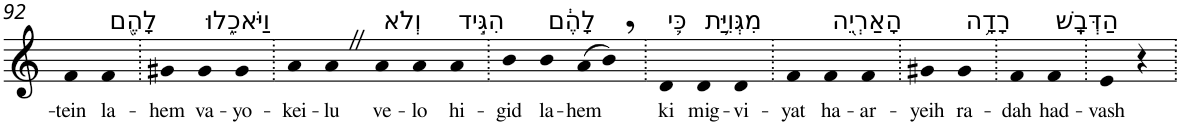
**kern	**text
*part1	*part1
*staff1	*staff1
*I"Piano	*
*I'Pno	*
!!LO:PB:g=z
*clefG2	*
*k[]	*
=92	=92
!	!LO:LY:b
4f	-tein
!LO:TX:a:t=לָהֶ֖ם	!
!	!LO:LY:b
4f	la-
=93.	=93.
!	!LO:LY:b
4g#X	-hem
!LO:TX:a:t=וַיֹּאכֵ֑לוּ	!
!	!LO:LY:b
4g#	va-
!	!LO:LY:b
4g#	-yo-
=94.	=94.
!	!LO:LY:b
4a	-kei-
!	!LO:LY:b
4aZ	-lu
!LO:TX:a:t=וְלֹא	!
!	!LO:LY:b
4a	ve-
!	!LO:LY:b
4a	-lo
!LO:TX:a:t=הִגִּ֣יד	!
!	!LO:LY:b
4a	hi-
=95.	=95.
!	!LO:LY:b
4b	-gid
!LO:TX:a:t=לָהֶ֔ם	!
!	!LO:LY:b
4b	la-
!	!LO:LY:b
(>8a	-hem
8b,)	.
=96.	=96.
!LO:TX:a:t=כִּ֛י	!
!	!LO:LY:b
4d	ki
!LO:TX:a:t=מִגְּוִיַּ֥ת	!
!	!LO:LY:b
4d	mig-
!	!LO:LY:b
4d	-vi-
=97.	=97.
!	!LO:LY:b
4f	-yat
!LO:TX:a:t=הָאַרְיֵ֖ה	!
!	!LO:LY:b
4f	ha-
!	!LO:LY:b
4f	-ar-
=98.	=98.
!	!LO:LY:b
4g#X	-yeih
!LO:TX:a:t=רָדָ֥ה	!
!	!LO:LY:b
4g#	ra-
=99.	=99.
!	!LO:LY:b
4f	-dah
!LO:TX:a:t=הַדְּבָֽשׁ	!
!	!LO:LY:b
4f	had-
=100.	=100.
!	!LO:LY:b
4e	-vash
4r	.
=.	=.
*-	*-
